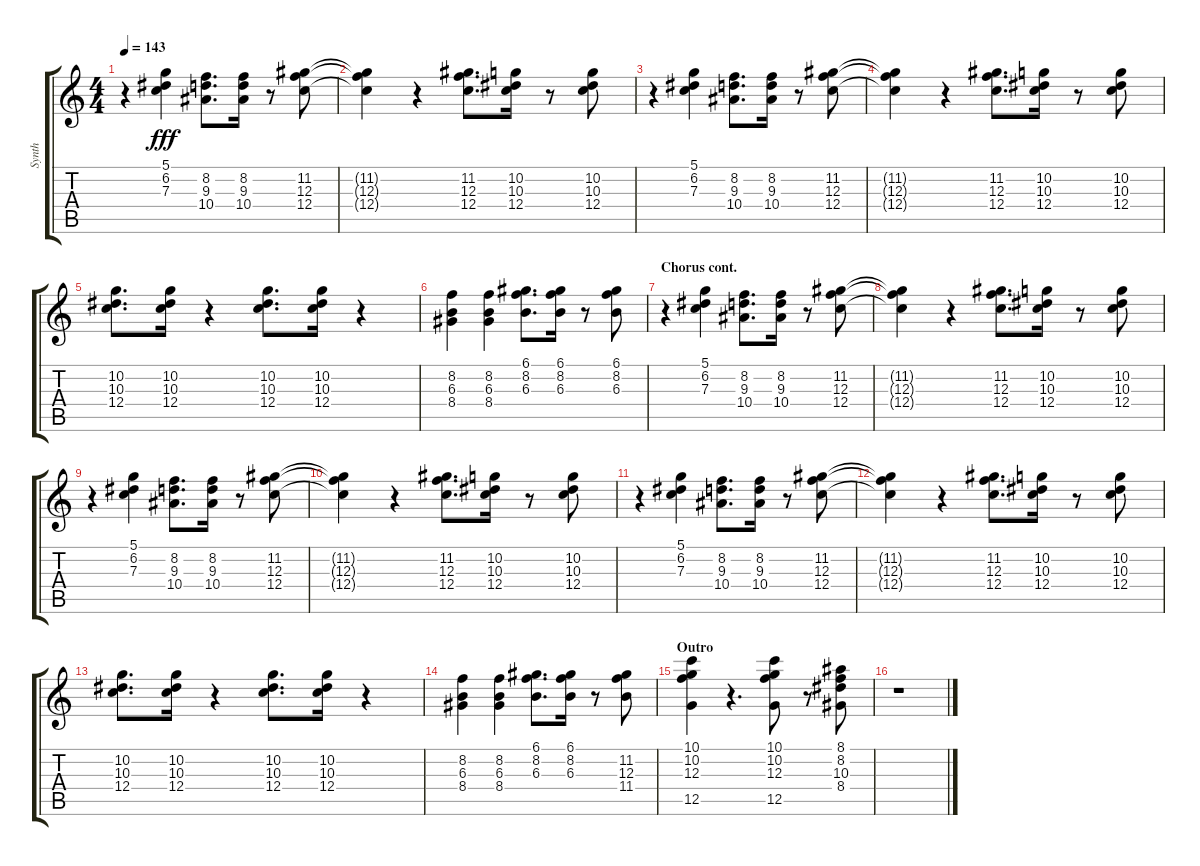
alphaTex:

\track ("Synth" "Synth") {instrument electricguitarclean}
\staff {score tabs}
\tuning (D4 A3 F3 C3 G2 C2) {hide}
\ts (4 4)
\tempo 143
\clef g2
\ks aminor
r.4{dy fff} (5.1 6.2 7.3).4 (8.2 9.3 10.4).8{d} (8.2 9.3 10.4).16 r.8 (11.2 12.3 12.4).8 |
(11.2{t} 12.3{t} 12.4{t}).4 r.4 (11.2 12.3 12.4).8{d} (10.2 10.3 12.4).16 r.8 (10.2 10.3 12.4).8 |
r.4 (5.1 6.2 7.3).4 (8.2 9.3 10.4).8{d} (8.2 9.3 10.4).16 r.8 (11.2 12.3 12.4).8 |
(11.2{t} 12.3{t} 12.4{t}).4 r.4 (11.2 12.3 12.4).8{d} (10.2 10.3 12.4).16 r.8 (10.2 10.3 12.4).8 |
(10.2 10.3 12.4).8{d} (10.2 10.3 12.4).16 r.4 (10.2 10.3 12.4).8{d} (10.2 10.3 12.4).16 r.4 |
(8.2 6.3 8.4).4 (8.2 6.3 8.4).4 (6.1 8.2 6.3).8{d} (6.1 8.2 6.3).16 r.8 (6.1 8.2 6.3).8 |
\section ("" "Chorus cont.")
r.4 (5.1 6.2 7.3).4 (8.2 9.3 10.4).8{d} (8.2 9.3 10.4).16 r.8 (11.2 12.3 12.4).8 |
(11.2{t} 12.3{t} 12.4{t}).4 r.4 (11.2 12.3 12.4).8{d} (10.2 10.3 12.4).16 r.8 (10.2 10.3 12.4).8 |
r.4 (5.1 6.2 7.3).4 (8.2 9.3 10.4).8{d} (8.2 9.3 10.4).16 r.8 (11.2 12.3 12.4).8 |
(11.2{t} 12.3{t} 12.4{t}).4 r.4 (11.2 12.3 12.4).8{d} (10.2 10.3 12.4).16 r.8 (10.2 10.3 12.4).8 |
r.4 (5.1 6.2 7.3).4 (8.2 9.3 10.4).8{d} (8.2 9.3 10.4).16 r.8 (11.2 12.3 12.4).8 |
(11.2{t} 12.3{t} 12.4{t}).4 r.4 (11.2 12.3 12.4).8{d} (10.2 10.3 12.4).16 r.8 (10.2 10.3 12.4).8 |
(10.2 10.3 12.4).8{d} (10.2 10.3 12.4).16 r.4 (10.2 10.3 12.4).8{d} (10.2 10.3 12.4).16 r.4 |
(8.2 6.3 8.4).4 (8.2 6.3 8.4).4 (6.1 8.2 6.3).8{d} (6.1 8.2 6.3).16 r.8 (11.2 12.3 11.4).8 |
\section ("" "Outro")
(10.1 10.2 12.3 12.5).4 r.4{d} (10.1 10.2 12.3 12.5).8 r.8 (8.1 8.2 10.3 8.4).8 |
r.1
